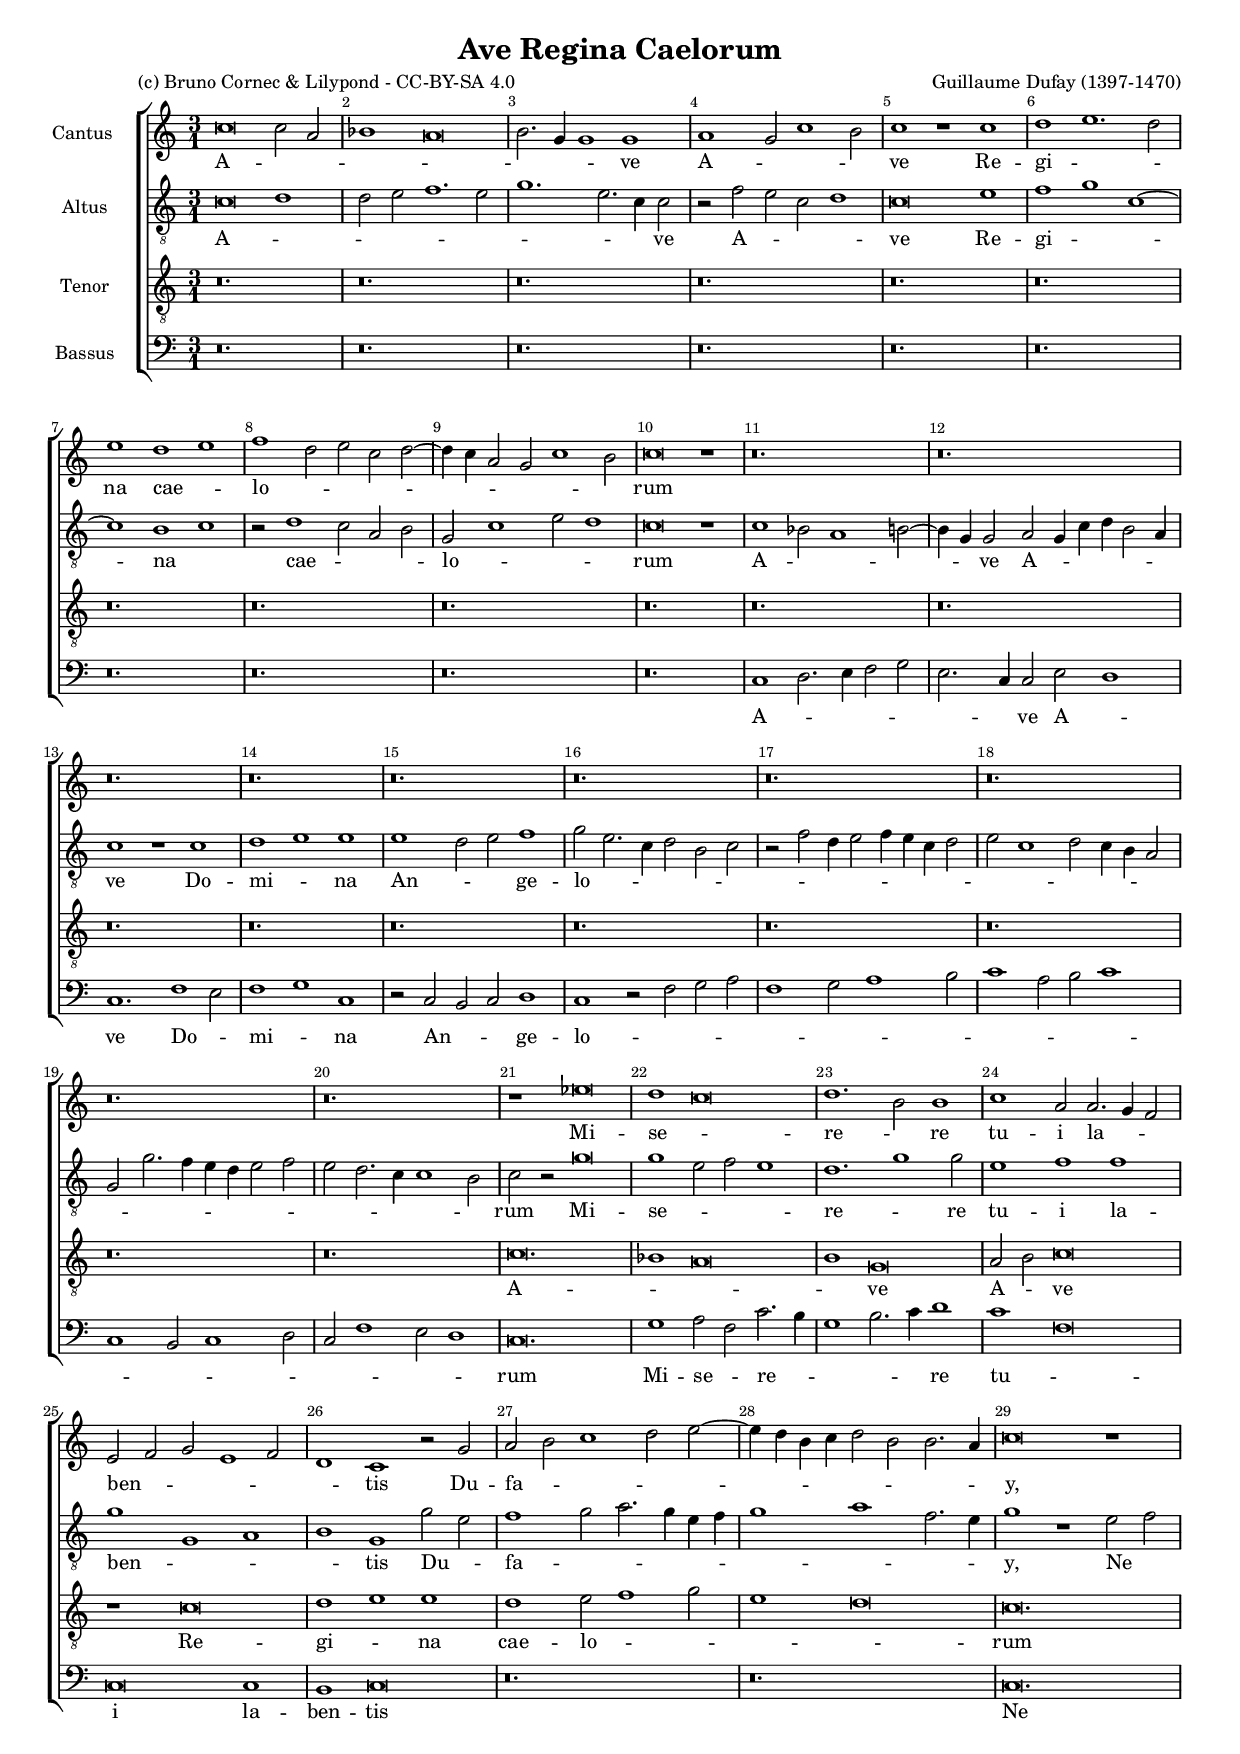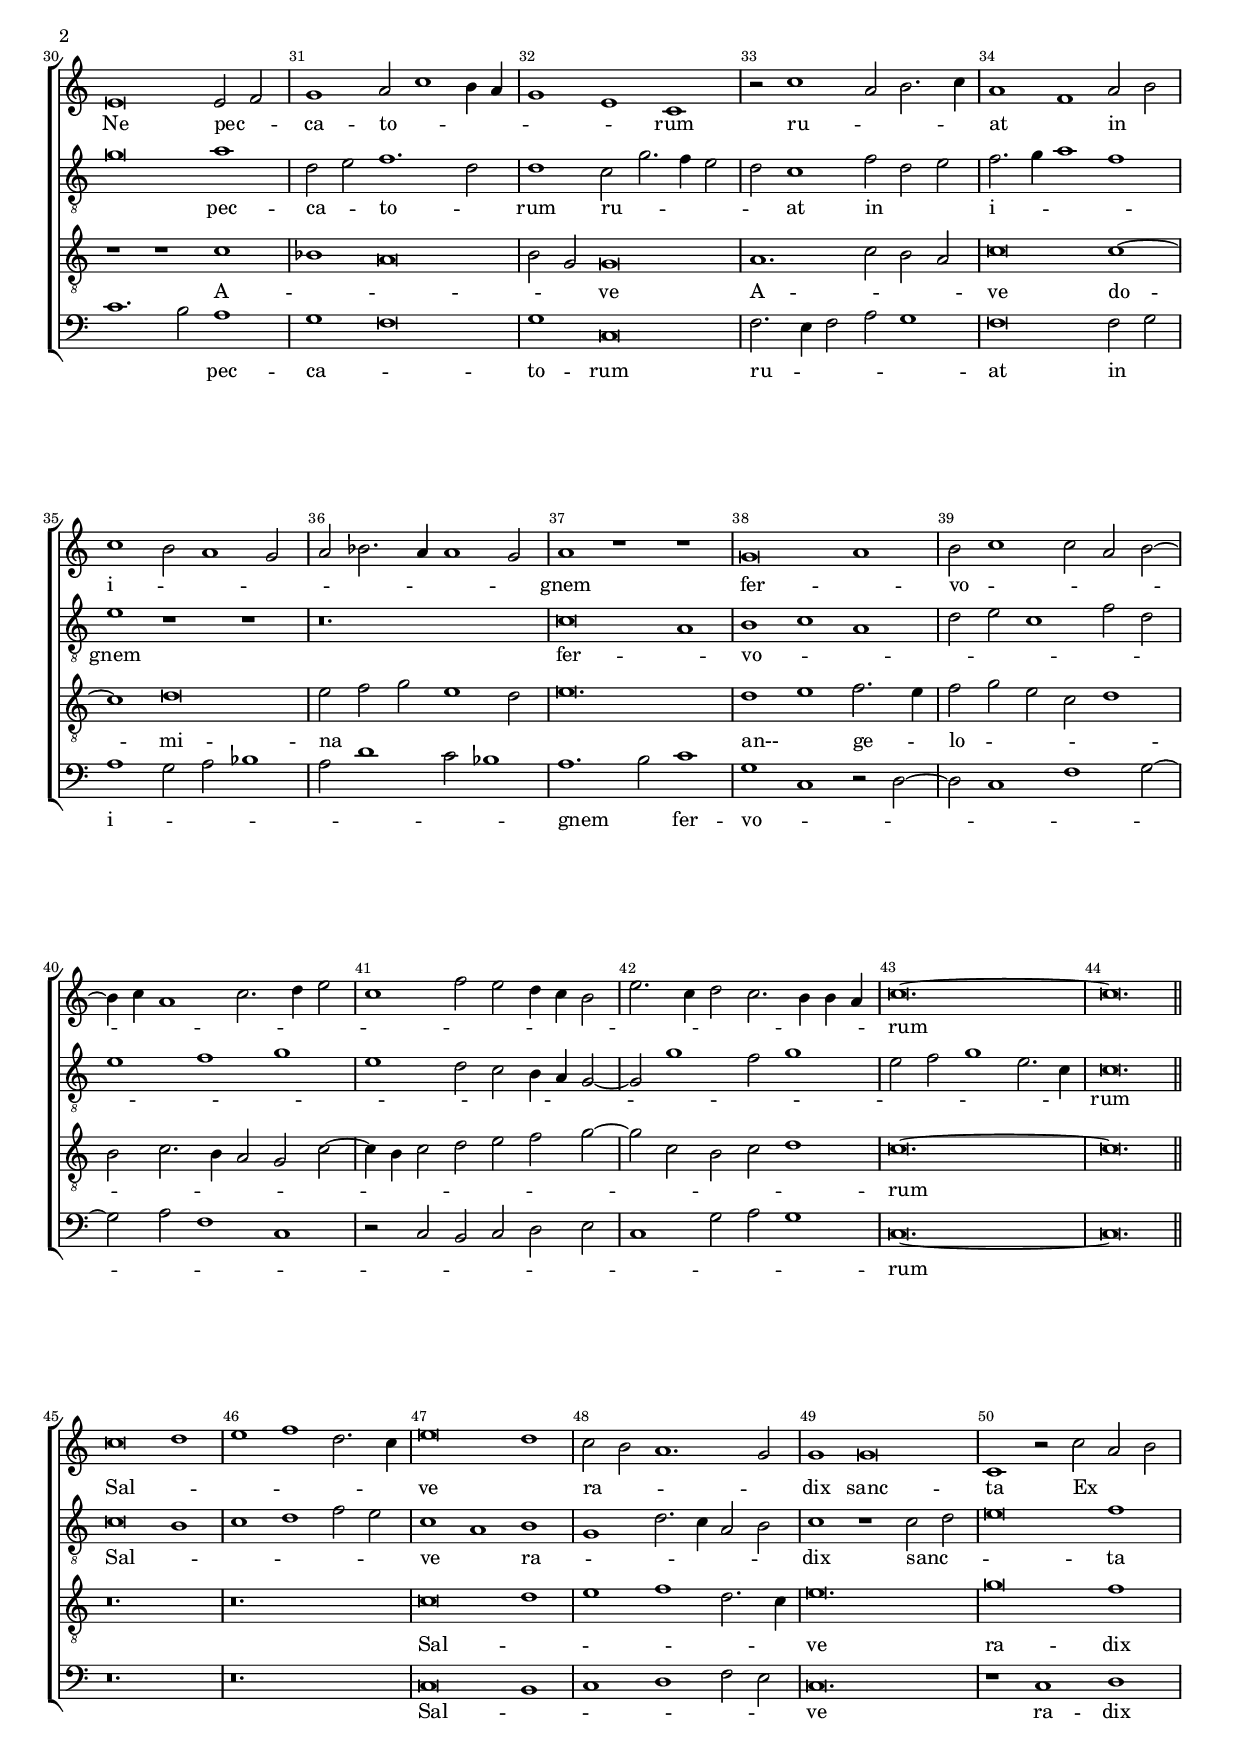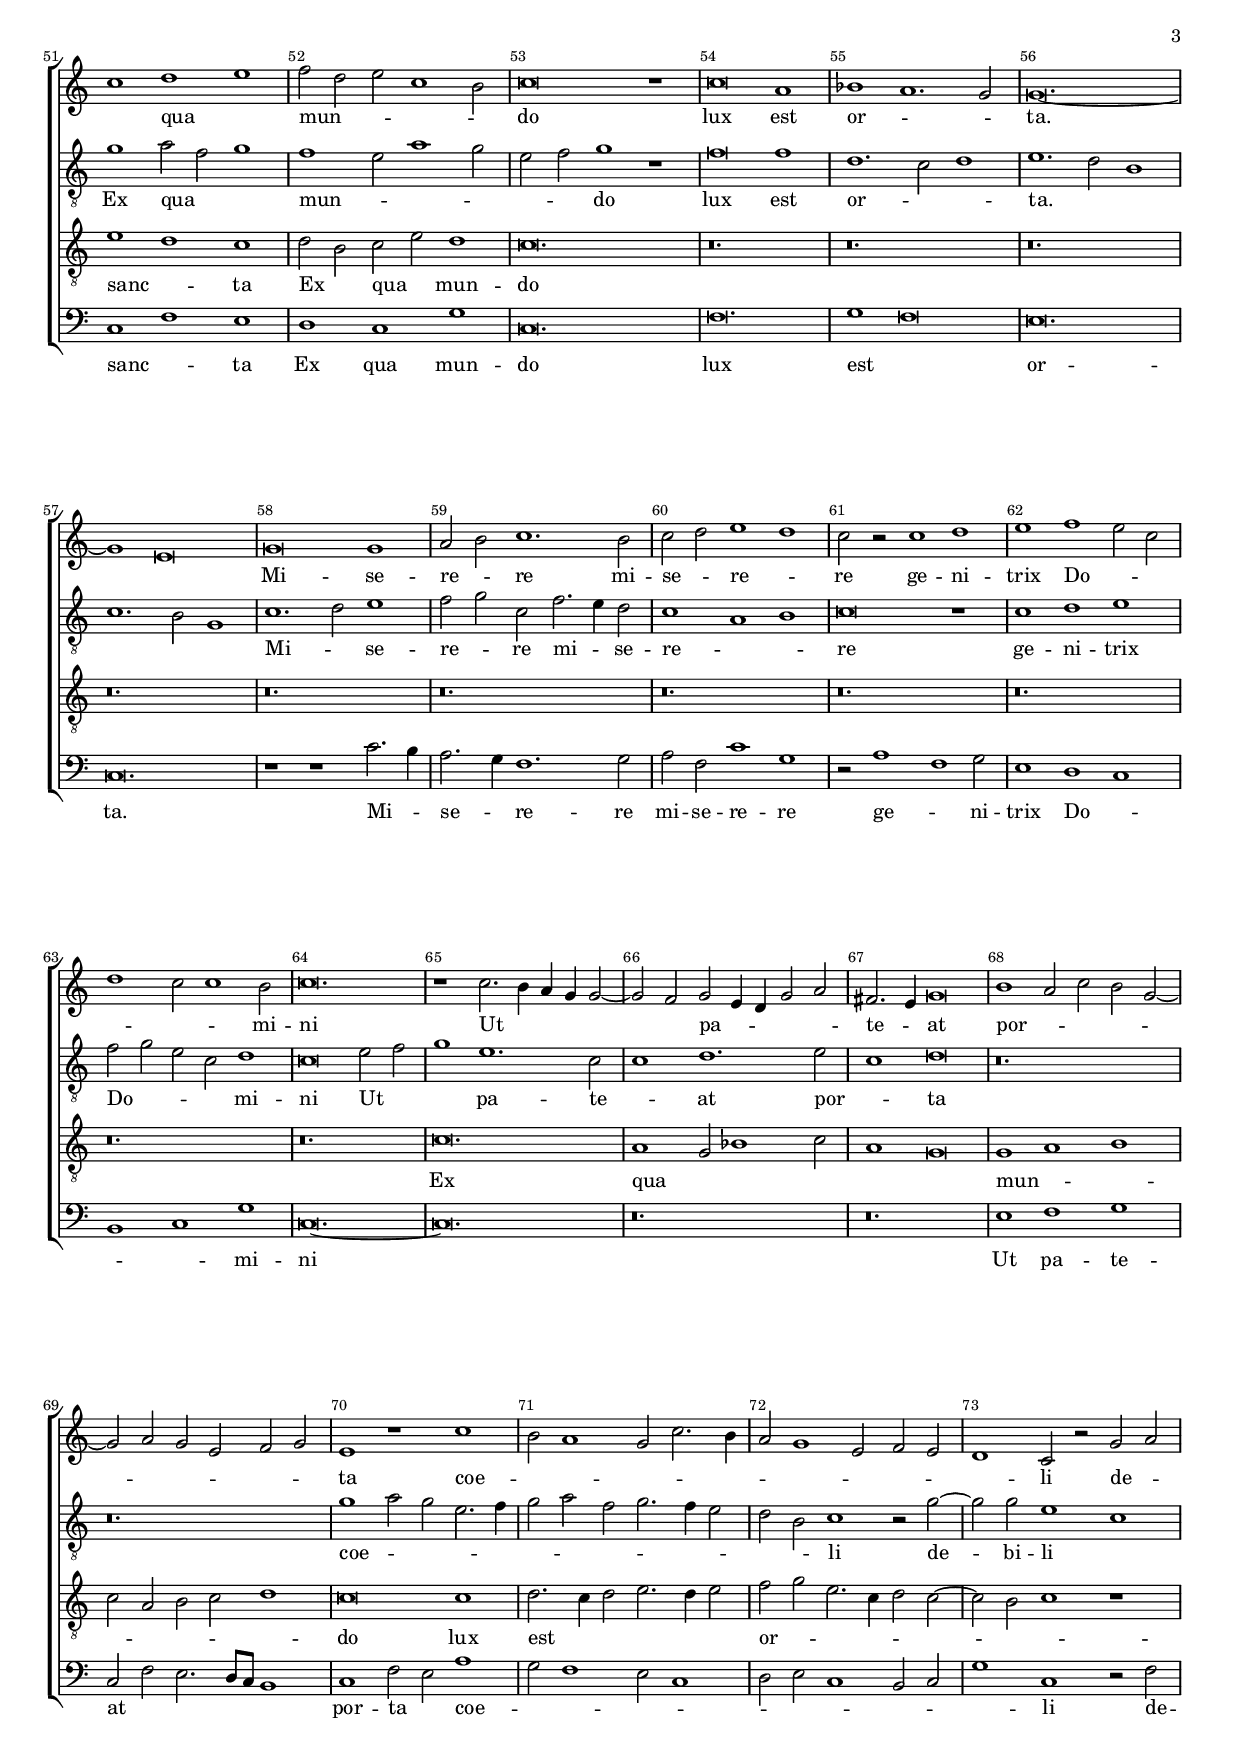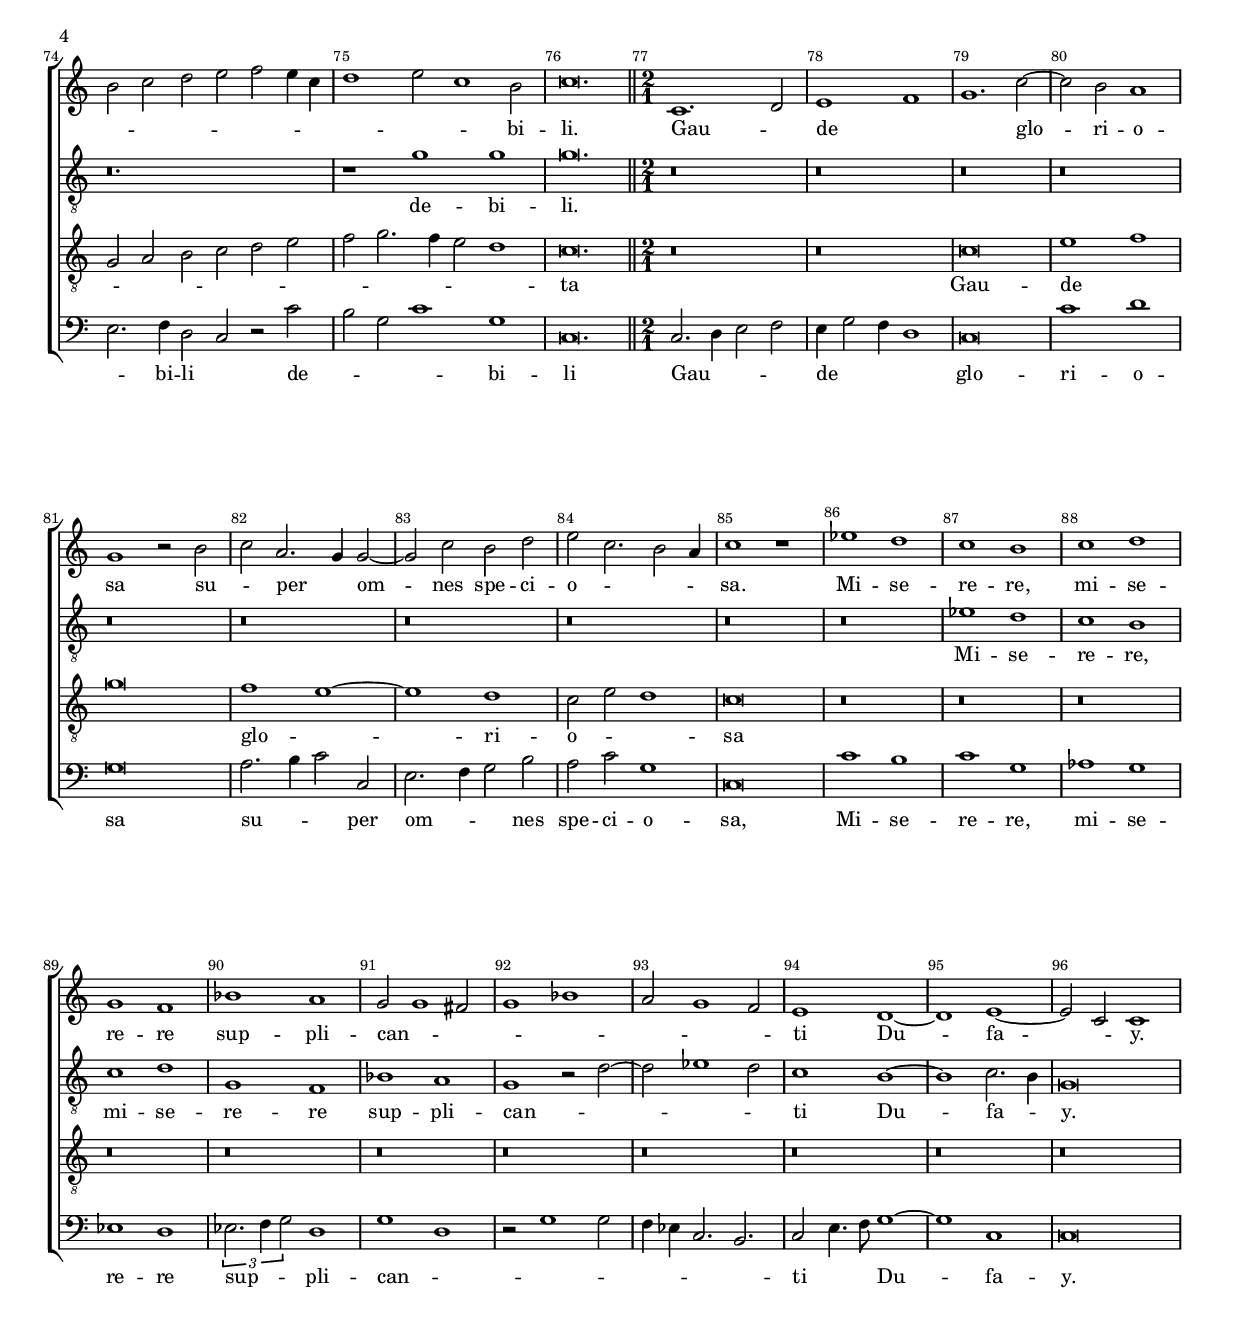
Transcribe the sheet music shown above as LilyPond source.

\version "2.24.0"
\include "italiano.ly"
#(set-global-staff-size 16)

\header {
	composer="Guillaume Dufay (1397-1470)"
	title="Ave Regina Caelorum"
	%tagline="(c) Bruno Cornec - CC-BY-SA 4.0 - Edited with LilyPond"
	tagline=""
	poet = "                (c) Bruno Cornec & Lilypond - CC-BY-SA 4.0"
}

%%%%%%%%%%%%%%%%%%%%%%%%%%%%%%%%%%%%%%%%%%%%%%%%%%%%%%%%%%%%%

global={\key do \major \time 3/1
}

cantus={
	\relative do'' {
	do\breve do2 la2 |
	sib1 la\breve |
	si2. sol4 sol1 sol1 |
	la1 sol2 do1 si2 |
%5
	do1 r do |
	re1 mi1. re2 |
	mi1 re  mi |
	fa re2  mi do re~|
	re4 do la2 sol do1 si2|
%10
	do\breve r1|
	r\breve. |
	r\breve. |
	r\breve. |
	r\breve. |
%15
	r\breve. |
	r\breve. |
	r\breve. |
	r\breve. |
	r\breve. |
%20
	r\breve. |
	r1 mib\breve |
	re1 do\breve |
	re1. si2 si1 |
	do1 la2 la2. sol4 fa2 |
%25
	mi2 fa sol mi1 fa2  |
	re1 do r2 sol' |
	la si do1 re2 mi~ |
	mi4 re si do re2 si si2. la4  |
	do\breve r1 |
%30
	mi,\breve mi2 fa |
	sol1 la2 do1 si4 la |
	sol1 mi do |
	r2 do'1 la2 si2. do4 |
	la1 fa la2 si |
%35
	do1 si2 la1 sol2 |
	la sib2. la4 la1 sol2 |
	la1 r r |
	sol\breve la1 |
	si2 do1 do2 la si~ |
%40
	si4 do la1 do2. re4 mi2 |
	do1 fa2 mi re4 do si2 |
	mi2. do4 re2 do2. si4 si la |
	do\breve.~ |
	do\breve. |
	\bar "||"
%45
	do\breve re1 |
	mi fa re2. do4 |
	mi\breve re1 |
	do2 si la1. sol2 |
	sol1 sol\breve |
%50
	do,1 r2 do' la si |
	do1 re mi |
	fa2 re mi do1 si2 |
	do\breve r1
	do\breve la1 |
%55
	sib1 la1. sol2 |
	sol\breve.~ |
	sol1 mi\breve |
	sol\breve sol1 |
	la2 si do1. si2 |
%60
	do re mi1 re |
	do2 r do1 re |
	mi fa mi2 do |
	re1 do2 do1 si2 |
	do\breve. |
%65
	r1 do2. si4 la sol sol2~ |
	sol fa sol mi4 re sol2 la |
	fad2. mi4 sol\breve
	si1 la2 do si sol~ |
	sol la sol mi fa sol |
%70
	mi1 r do' |
	si2 la1 sol2 do2. si4 |
	la2 sol1 mi2 fa mi |
	re1 do2 r sol' la |
	si do re mi fa mi4 do |
%75
	re1 mi2 do1 si2 | 
	do\breve. |
	\bar "||"
	\time 2/1
	do,1. re2 |
	mi1 fa |
	sol1. do2~ |
%80
	do si la1 |
	sol r2 si |
	do la2. sol4 sol2~ |
	sol do si re |
	mi do2. si2 la4 |
%85
	do1 r |
	mib re |
	do si |
	do re |
	sol, fa |
%90 
	sib la |
	sol2 sol1 fad2 |
	sol1  sib |
	la2 sol1 fa2 |
	mi1 re~ |
%95
	re mi~ |
	mi2 do do1 |
      }
}
alto={
	\relative do' {
	do\breve re1  |
	re2 mi fa1. mi2 |
	sol1. mi2. do4 do2 |
	r2 fa mi do re1 |
%5
	do\breve mi1 |
	fa1 sol do,~|
	do si do |
	r2 re1 do2 la si |
	sol do1 mi2 re1 |
%10
	do\breve r1 |
	% Duo basse
	do1 sib2 la1 si2~ |
	si4 sol sol2 la sol4 do re si2 la4 |
	do1 r do |
	re mi mi |
%15
	mi re2 mi fa1 |
	sol2 mi2. do4 re2 si do |
	r2 fa re4 mi2 fa4 mi do re2 |
	mi do1 re2 do4 si la2 |
	sol sol'2. fa4 mi re mi2 fa |
%20
	mi re2. do4 do1 si2 |
	do2 r  sol'\breve |
	sol1 mi2 fa mi1 |
	re1. sol1 sol2 |
	mi1 fa fa |
%25
	sol sol, la |
	si sol sol'2 mi |
	fa1 sol2 la2. sol4 mi fa |
	sol1 la fa2. mi4 |
	sol1 r1 mi2 fa |
%30
	sol\breve la1 |
	re,2 mi fa1. re2 |
	re1 do2 sol'2. fa4 mi2 |
	re2 do1 fa2 re mi |
	fa2. sol4 la1 fa |
%35
	mi1 r r |
	r\breve. |
	do\breve la1 |
	si do la |
	re2 mi do1 fa2 re |
%40
	mi1 fa sol |
	mi re2 do si4 la sol2~ |
	sol sol'1 fa2 sol1 |
	mi2 fa sol1 mi2. do4 |
	do\breve. |
	\bar "||"
%45
	do\breve si1 |
	do re fa2 mi |
	do1 la si |
	sol re'2. do4 la2 si |
	do1 r1 do2 re |
%50
	mi\breve fa1 |
	sol1 la2 fa sol1 |
	fa mi2 la1 sol2 |
	mi fa sol1 r1 |
	fa\breve fa1 |
%55
	re1. do2 re1 |
	mi1. re2 si1 |
	do1. si2 sol1 |
	do1. re2 mi1 |
	fa2 sol do, fa2. mi4 re2 |
%60
	do1 la si |
	do\breve r1 |
	do1 re mi |
	fa2 sol mi do re1 |
	do\breve mi2 fa |
%65
	sol1 mi1. do2 |
	do1 re1. mi2
	do1 re\breve |
	r\breve. |
	r\breve. |
%70
	sol1 la2 sol mi2. fa4 |
	sol2 la fa sol2. fa4 mi2 |
	re si do1 r2 sol'2~ |
	sol sol mi1 do |
	r\breve. |
%75
	r1 sol' sol |
	sol\breve. |
	\bar "||"
	\time 2/1
	r\breve |
	r\breve |
	r\breve |
%80
	r\breve |
	r\breve |
	r\breve |
	r\breve |
	r\breve |
%85
	r\breve |
	r\breve |
	mib1 re |
	do si |
	do re |
%90
	sol, fa |
	sib la |
	sol r2 re'~ |
	re mib1 re2 |
	do1 si~
%95
	si do2. si4 
	sol\breve
	}
}
tenor={
	\relative do' {
	r\breve. |
	r\breve. |
	r\breve. |
	r\breve. |
%5
	r\breve. |
	r\breve. |
	r\breve. |
	r\breve. |
	r\breve. |
%10
	r\breve. |
	r\breve. |
	r\breve. |
	r\breve. |
	r\breve. |
%15
	r\breve. |
	r\breve. |
	r\breve. |
	r\breve. |
	r\breve. |
%20
	r\breve. |
	do\breve. |
	sib1 la\breve |
	si1 sol\breve |
	la2 si do\breve |
%25
	r1 do\breve |
	re1 mi mi |
	re mi2 fa1 sol2 |
	mi1 re\breve |
	do\breve. |
%30
	r1 r do |
	sib la\breve |
	si2 sol sol\breve |
	la1. do2 si la |
	do\breve do1~ |
%35
	do re\breve |
	mi2 fa sol mi1 re2 |
	mi\breve. |
	re1 mi fa2. mi4 |
	fa2 sol mi do re1 |
%40
	si2 do2. si4 la2 sol do~ |
	do4 si do2 re mi fa sol~ |
	sol2 do, si do re1 |
	do\breve.~ |
	do\breve. |
	\bar "||"
%45
	r\breve. |
	r\breve. |
	do\breve re1 |
	mi fa re2. do4 |
	mi\breve. |
%50
	sol\breve fa1 |
	mi re do |
	re2 si do mi re1 |
	do\breve. |
	r\breve. |
%55
	r\breve. |
	r\breve. |
	r\breve. |
	r\breve. |
	r\breve. |
%60
	r\breve. |
	r\breve. |
	r\breve. |
	r\breve. |
	r\breve. |
%65
	do\breve. |
	la1 sol2 sib1 do2 |
	la1 sol\breve |
	sol1 la si |
	do2 la si do re1 |
%70
	do\breve do1 |
	re2. do4 re2 mi2. re4 mi2 |
	fa sol mi2. do4 re2 do~ |
	do si do1 r
	sol2 la si do re mi |
%75
	fa sol2. fa4 mi2 re1 |
	do\breve. |
	\bar "||"
	\time 2/1
	r\breve |
	r\breve |
%80
	do |
	mi1 fa |
	sol\breve |
	fa1 mi~ |
	mi re |
%85
	do2 mi re1 |
	do\breve |
	r\breve |
	r\breve |
	r\breve |
%90
	r\breve |
	r\breve |
	r\breve |
	r\breve |
	r\breve |
%95
	r\breve |
	r\breve |
	r\breve |
  }
}
bassus={
	\relative do {
	r\breve. |
	r\breve. |
	r\breve. |
	r\breve. |
%5
	r\breve. |
	r\breve. |
	r\breve. |
	r\breve. |
	r\breve. |
%10
	r\breve. |
	do1 re2. mi4 fa2 sol |
	mi2. do4 do2 mi re1 |
	do1. fa1 mi2 |
	fa1 sol do, |
%15
	r2 do si do re1 |
	do r2 fa sol la |
	fa1 sol2 la1 si2 |
	do1 la2 si do1 |
	do, si2 do1 re2 |
%20
	do2 fa1 mi2 re1 |
	do\breve.
	sol'1 la2 fa do'2. si4 |
	sol1 si2. do4 re1 |
	do1 fa,\breve |
%25
	do\breve do1 |
	si do\breve |
	r\breve. |
	r\breve. |
	do\breve. |
%30
	do'1. si2 la1 |
	sol fa\breve |
	sol1 do,\breve |
	fa2. mi4 fa2 la sol1 |
	fa\breve fa2 sol |
%35
	la1 sol2 la sib1 |
	la2 re1 do2 sib1 |
	la1. si2 do1 |
	sol do, r2 re2~ |
	re2 do1 fa sol2~ |
%40
	sol2 la fa1 do |
	r2 do si do re mi |
	do1 sol'2 la sol1 |
	do,\breve.~ |
	do\breve. |
	\bar "||"
%45
	r\breve. |
	r\breve. |
	do\breve si1 |
	do re fa2 mi |
	do\breve. |
%50
	r1 do re |
	do fa mi |
	re do sol' |
	do,\breve. |
	fa\breve. |
%55
	sol1 fa\breve |
	mi\breve. |
	do\breve. |
	r1 r do'2. si4 |
	la2. sol4 fa1. sol2 |
%60
	la fa do'1 sol |
	r2 la1 fa sol2 |
	mi1 re do |
	si do sol' |
	do,\breve.~ |
%65
	do\breve. |
	r\breve. |
	r\breve. |
	mi1 fa sol |
	do,2 fa mi2. re8 do si1 |
%70
	do1 fa2 mi la1 |
	sol2 fa1 mi2 do1 |
	re2 mi do1 si2 do |
	sol'1 do, r2 fa |
	mi2. fa4 re2 do r do' |
%75
	si sol do1 sol |
	do,\breve. |
	\bar "||"
	\time 2/1
	do2. re4 mi2 fa |
	mi4 sol2 fa4 re1 |
	do\breve |
%80
	do'1 re |
	sol,\breve
	la2. si4 do2 do,|
	mi2. fa4 sol2 si |
	la do sol1 |
%85
	do,\breve |
	do'1 si |
	do1 sol |
	lab sol |
	mib re |
%90
	\tuplet 3/2 { mib2. fa4 sol2 } re1 |
	sol re |
	r2 sol1 sol2 |
	fa4 mib do2. si |
	do2 mi4. fa8 sol1~ |
%95
	sol do, |
	do\breve |
  }
}
textAcantus=\lyricmode {
  A -- _ _ _ _ _ _ _ ve A --  _ _ _ ve
  Re -- gi -- _ _ na cae -- _ lo -- _ _ _ _ _ _ _ _ _ rum
  Mi -- se -- _ re -- _ re tu -- i la -- _ _ ben -- _ _ _ _ _ tis
  Du -- fa -- _ _ _ _ _ _ _ _ _ _ _ y,
  Ne pec -- _ ca -- to -- _ _ _ _ _ rum
  ru -- _ _ _ at _ in _ i -- _ _ _ _ _ _ _ _ gnem
  fer -- _ vo -- _ _ _ _ _  _ _ _ _ _ _ _ _ _ _ _ _ _ _ _ _ _ rum
  Sal -- _ _ _ _ _ ve _ ra -- _ _ _ dix sanc -- ta
  Ex _ _ _ qua _ mun -- _ _ _ _ do lux est or -- _ _ ta. _
  Mi -- se -- re -- _ re mi -- se -- _ re -- _ re 
  ge -- ni -- trix Do -- _ _ _ _ _ mi -- ni
  Ut _ _ _ _ _ pa -- _ _ _ _ te -- _ at
  por -- _ _ _ _ _ _ _ _ _ ta
  coe -- _ _ _ _ _ _ _ _ _ _ _ li
  de -- _ _ _ _ _ _ _ _ _ _ _ bi -- li.
  Gau -- _ de _ _ glo -- ri -- o -- sa 
  su -- _ per _ om -- nes spe -- ci -- o -- _ _ _ sa.
  Mi -- se -- re -- re, mi -- se -- re -- re sup -- pli -- can -- _ _ _ _ _ _ _ ti
  Du -- fa -- _ y.
}
textAalto=\lyricmode {
  A -- _ _ _ _ _ _ _ _ ve A -- _ _ _ ve
  Re -- gi -- _ _ na _ cae -- _ _ _ lo -- _ _ _ rum
  A -- _ _ _ _ ve A -- _ _ _ _ _ ve 
  Do -- mi -- _ na
  An -- _ _ ge -- lo -- _ _ _ _ _ _ _ _ _ _ _ _ _ _ _ _ _ _ _ _ _ _ _ _ _ _ _ _ _ _ rum
  Mi -- se -- _ _ _ re -- _ re tu -- i la -- ben -- _ _ _ tis
  Du -- _ fa -- _ _ _ _ _ _ _ _ _ y,
  Ne _ _ pec -- ca _ -- to -- _ rum
  ru -- _ _ _ _ at in _ _ i -- _ _ _ gnem
  fer -- _ vo -- _ _ _ _ _ _ _ _ _ _ _ _ _ _ _ _ _ _ _ _ _ _ _ _ rum
  Sal -- _ _ _ _ _ ve _ ra -- _ _ _ _ _ dix sanc -- _ _ ta
  Ex qua _ _ mun -- _ _ _ _ _ do lux est or -- _ _ ta. _ _ _ _ _ 
  Mi -- _ se -- re -- _ re mi -- _ se -- re -- _ _ re 
  ge -- ni -- trix Do -- _ _ _ mi -- ni
  Ut _ _ pa -- te -- _ at por -- _ ta
  coe -- _ _ _ _ _ _ _ _ _ _ _ _ li
  de -- bi -- li _
  de -- bi -- li.
  Mi -- se -- re -- re, mi -- se -- re -- re sup -- pli -- can -- _ _ _ ti
  Du -- fa -- _ y.

}
textAtenor=\lyricmode {
  A -- _ _ _ ve A -- _ ve
  Re -- gi -- _ na cae -- lo -- _ _ _ _ rum
  A -- _ _ _ _ ve A -- _ _ _ ve
  do -- mi -- na _ _ _ _ _
  an-- _ ge -- _ lo -- _ _ _ _ _ _ _ _ _ _ _ _ _ _ _ _ _ _ _ _ rum
  Sal -- _ _ _ _ _ ve ra -- dix sanc -- _ ta Ex _ qua _ mun -- do
  Ex qua _ _ _ _ _
  mun -- _ _ _ _ _ _ _ do
  lux est _ _ _ _ _ or -- _ _ _ _ _ _ _  _ _ _ _ _ _ _ _ _ _ _ ta
  Gau -- de _ _ glo -- _ ri -- o -- _ _ sa
}
textAbassus=\lyricmode {
  A -- _ _ _ _ _ _ ve A -- _ ve
  Do -- _ mi -- _ na
  An -- _ _ ge -- lo -- _ _ _ _ _ _ _ _ _ _ _ _ _ _ _ _ _ _ _ rum
  Mi -- se -- _ re -- _ _ _ _ re tu -- _ i la -- ben -- tis
  Ne _ _ pec -- ca -- _ to -- rum
  ru -- _ _ _ _ at in _ i -- _ _ _ _ _ _ _ gnem _
  fer -- vo -- _ _ _ _ _ _ _ _ _ _ _ _ _ _ _ _ _ rum
  Sal -- _ _ _ _ _ ve ra -- dix sanc -- _ ta Ex qua mun -- do lux est _ or -- ta.
  Mi -- _ se -- _ re -- re mi -- se -- re -- re 
  ge -- _ ni -- trix Do -- _ _ _ mi -- ni
  Ut pa -- te -- at _ _ _ _ _ por -- ta _ 
  coe -- _ _ _ _ _ _ _ _ _ _ li
  de -- _ bi -- li _ de -- _ _ _ bi -- li
  Gau -- _ _ _ de _ _ _ glo -- ri -- o -- sa
  su -- _ _ per om -- _ _ nes spe -- ci -- o -- sa,
  Mi -- se -- re -- re, mi -- se -- re -- re sup -- _ _ pli -- can -- _ _ _ _ _ _ _ ti _ _ 
  Du -- fa -- y.
}

%#(set-global-staff-size 14.5)

\score{
  {
	\new ChoirStaff 
%% espacer les portées les unes des autres
	\with {
	  \override ChoirStaff.staffgroup-staff-spacing.basic-distance = #100 
	%\override VerticalAxisGroup.default-staff-staff-spacing.basic-distance = #100
  }
	  <<
		\new Staff = "v1"<<
			\set Staff.instrumentName = "Cantus   "
			\global
			\new Voice = "soprano" {
			  \clef	treble
			  \cantus
			}
		\new Lyrics="l1A" \lyricmode { \lyricsto "soprano" \textAcantus }
		>>

		\new Staff = "v2"<<
			\set Staff.instrumentName = "Altus  "
			\global
			\new Voice = "alto" {
			  \clef "G_8"	
			  \alto
		  }
		\new Lyrics="l2A"  \lyricmode { \lyricsto "alto" \textAalto }
		>>

		\new Staff = "v3"<<
			\set Staff.instrumentName = "Tenor  "
			\global
			\new Voice = "tenor" {
			  \clef "G_8"	
			  \tenor
		  }
		\new Lyrics="l3A"  \lyricmode { \lyricsto "tenor" \textAtenor }
		>>

		\new Staff ="v4"<<
			\set Staff.instrumentName = "Bassus  "
			\global
			\new Voice = "basse" {
			\clef bass
			\bassus
		  }
		>>
		\new Lyrics="l4A" \lyricmode { \lyricsto "basse" \textAbassus }
	>>
  }
  \layout {
   % #(layout-set-staff-size 14)
%	\context {\Lyrics \override LyricText.font-size = #1.5 }
	\context {
	\Score
		barNumberVisibility = #first-bar-number-invisible-save-broken-bars
    		\override BarNumber.break-visibility = ##(#f #t #t)
	      }
	\context {
       	\ChoirStaff
% ceci fonctionne pour l'espacement entre portées, pas entre systèmes
    		\override StaffGrouper.staff-staff-spacing.basic-distance = #8
	      }
	}
  \midi {
    \tempo 4 = 120
    }
}

\paper {
	%linewidth=19.6 \cm
	%interscoreline= 0.0 \cm
	interscorelinefill= 1.0 \cm
	textheight= 26.7 \cm
% ceci fonctionne pour l'espacement entrée portée, pas entre systèmes
	%system-system-spacing.basic-distance = 14
	%min-systems-per-page = #4
	%bottom-margin = 10\mm
	last-bottom-spacing = 100\mm
	% Espace après le titre
	after-title-spacing = #'(
                (space . 0) 
                (padding . 19.5)
                % (stretchability . 4) 
                % (minimum-distance . 0)
                )
%	pagenumber=no
%	\translator { \LyricsContext LyricText \override #'font-relative-size = #1 }
%	\translator { \HaraKiriStaffContext }
%	\translator { \ScoreContext BarNumber \override #'padding = #2 }

}
%%%%%%%%%%%%%%%%%%%%%%%%%%%%%%%%%%%%%%%%%%%%%%%%%%%%%%%%%%%%%%%%%%%%%%%%%%%
